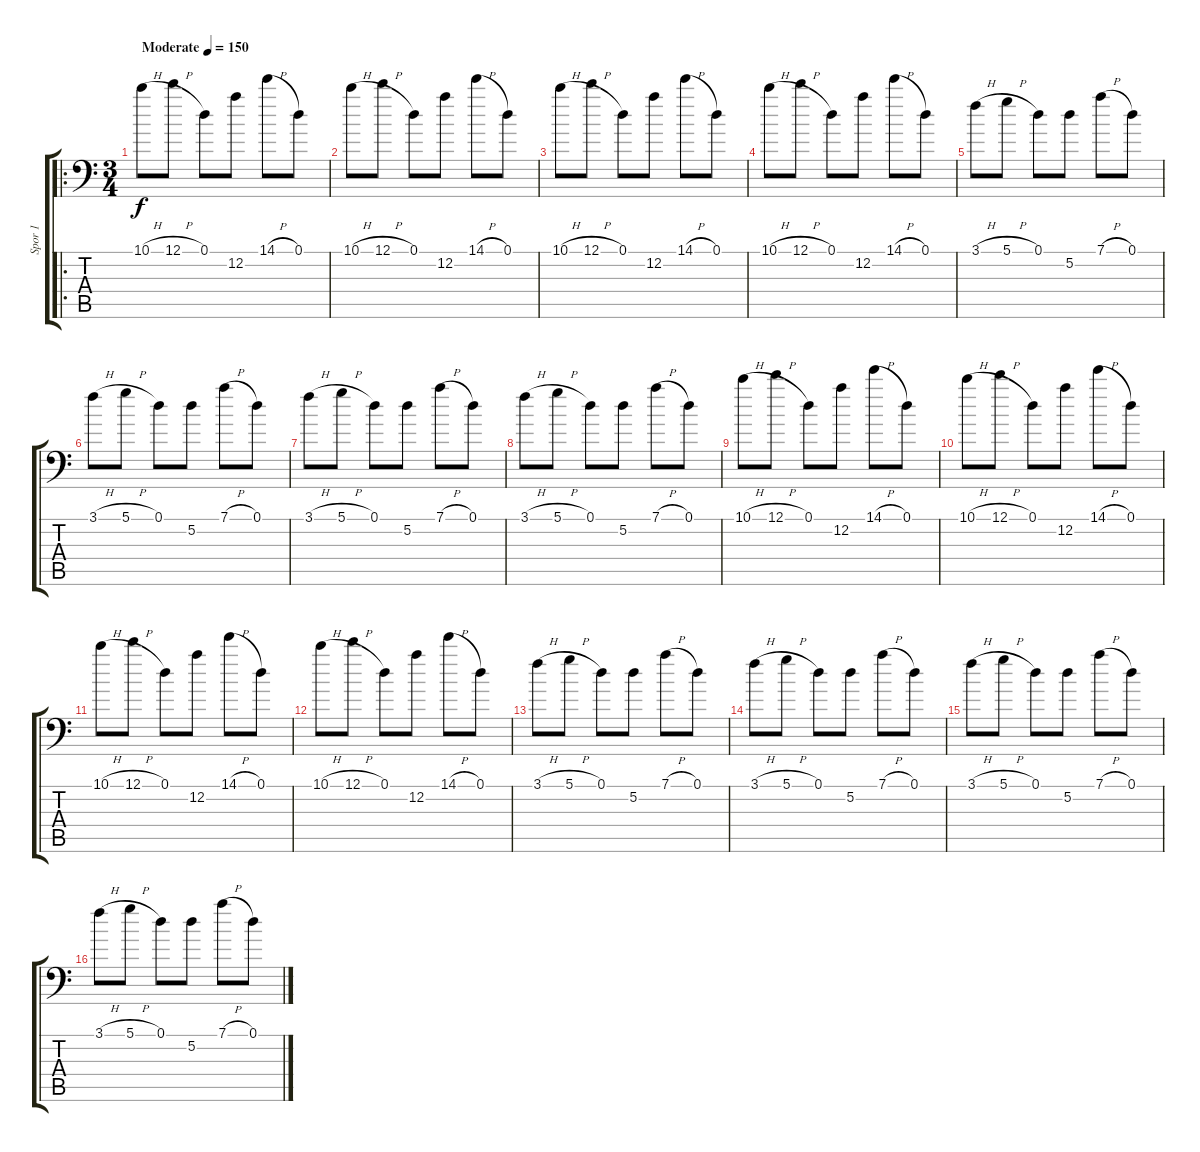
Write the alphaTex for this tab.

\track ("Spor 1" "Spor 1") {instrument overdrivenguitar}
\staff {score tabs}
\tuning (D4 A3 F3 C3 G2 A1) {hide}
\ro
\ts (3 4)
\tempo (150 "Moderate")
\clef f4
\ks c
10.1{h}.8{dy f instrument overdrivenguitar} 12.1{h}.8 0.1.8 12.2.8 14.1{h}.8 0.1.8 |
10.1{h}.8 12.1{h}.8 0.1.8 12.2.8 14.1{h}.8 0.1.8 |
10.1{h}.8 12.1{h}.8 0.1.8 12.2.8 14.1{h}.8 0.1.8 |
10.1{h}.8 12.1{h}.8 0.1.8 12.2.8 14.1{h}.8 0.1.8 |
3.1{h}.8 5.1{h}.8 0.1.8 5.2.8 7.1{h}.8 0.1.8 |
3.1{h}.8 5.1{h}.8 0.1.8 5.2.8 7.1{h}.8 0.1.8 |
3.1{h}.8 5.1{h}.8 0.1.8 5.2.8 7.1{h}.8 0.1.8 |
3.1{h}.8 5.1{h}.8 0.1.8 5.2.8 7.1{h}.8 0.1.8 |
10.1{h}.8 12.1{h}.8 0.1.8 12.2.8 14.1{h}.8 0.1.8 |
10.1{h}.8 12.1{h}.8 0.1.8 12.2.8 14.1{h}.8 0.1.8 |
10.1{h}.8 12.1{h}.8 0.1.8 12.2.8 14.1{h}.8 0.1.8 |
10.1{h}.8 12.1{h}.8 0.1.8 12.2.8 14.1{h}.8 0.1.8 |
3.1{h}.8 5.1{h}.8 0.1.8 5.2.8 7.1{h}.8 0.1.8 |
3.1{h}.8 5.1{h}.8 0.1.8 5.2.8 7.1{h}.8 0.1.8 |
3.1{h}.8 5.1{h}.8 0.1.8 5.2.8 7.1{h}.8 0.1.8 |
3.1{h}.8 5.1{h}.8 0.1.8 5.2.8 7.1{h}.8 0.1.8
